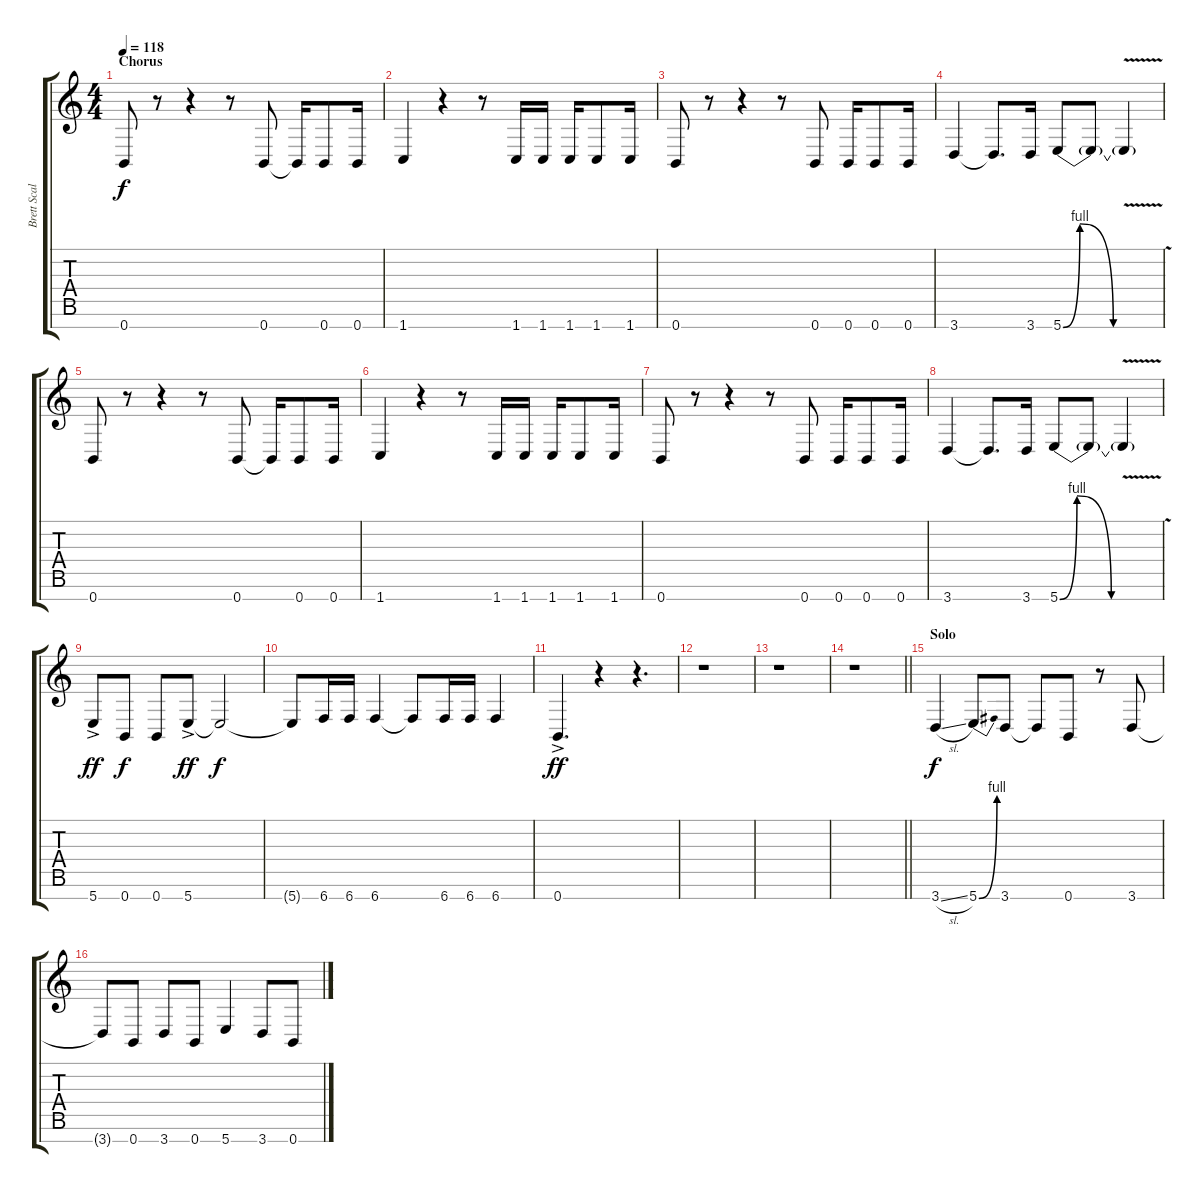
\track ("Brett Scallions (Rhythm Guitar)" "Brett Scal") {instrument distortionguitar}
\staff {score tabs}
\tuning (E4 B3 G3 D3 A2 E2 B1) {hide}
\ts (4 4)
\section ("" "Chorus")
\tempo 118
\clef g2
\ks c
0.7.8{dy f} r.8 r.4 r.8 0.7.8 0.7{t}.16 0.7.8 0.7.16 |
1.7.4 r.4 r.8 1.7.16 1.7.16 1.7.16 1.7.8 1.7.16 |
0.7.8 r.8 r.4 r.8 0.7.8 0.7.16 0.7.8 0.7.16 |
3.7.4 3.7{t}.8{d} 3.7.16 5.7{be (custom 0 0 10 4 30 0 60 0)}.8 5.7{t}.8 5.7{v t}.4 |
0.7.8 r.8 r.4 r.8 0.7.8 0.7{t}.16 0.7.8 0.7.16 |
1.7.4 r.4 r.8 1.7.16 1.7.16 1.7.16 1.7.8 1.7.16 |
0.7.8 r.8 r.4 r.8 0.7.8 0.7.16 0.7.8 0.7.16 |
3.7.4 3.7{t}.8{d} 3.7.16 5.7{be (custom 0 0 10 4 30 0 60 0)}.8 5.7{t}.8 5.7{v t}.4 |
5.7{ac}.8{dy ff} 0.7.8{dy f} 0.7.8 5.7{ac}.8{dy ff} 5.7{t}.2{dy f} |
5.7{t}.8 6.7.16 6.7.16 6.7.4 6.7{t}.8 6.7.16 6.7.16 6.7.4 |
0.7{ac}.4{d dy ff} r.4 r.4{d} |
r.1 |
r.1 |
\barLineRight lightlight
r.1 |
\section ("" "Solo")
3.7{sl}.4{dy f} 5.7{be (bend 0 0 60 4)}.8 3.7.8 3.7{t}.8 0.7.8 r.8 3.7.8 |
3.7{t}.8 0.7.8 3.7.8 0.7.8 5.7.4 3.7.8 0.7.8
